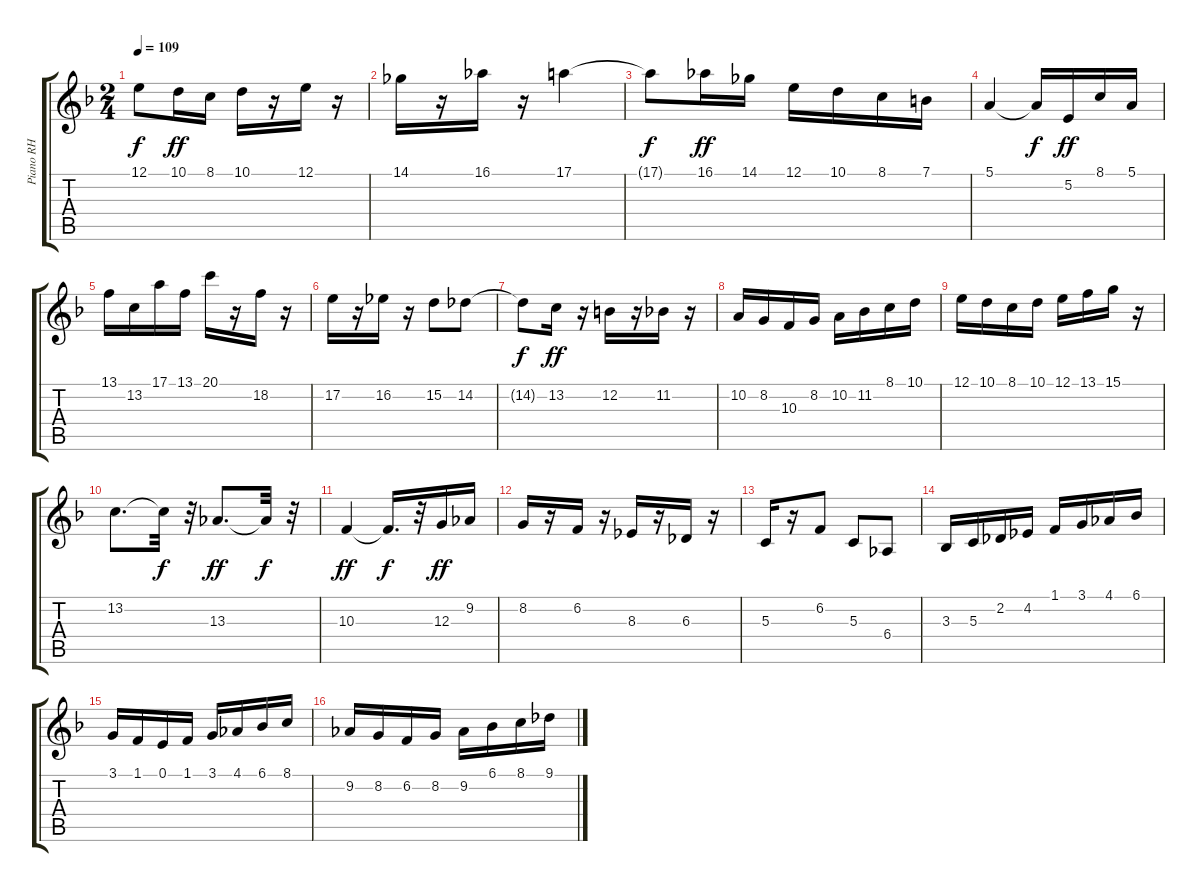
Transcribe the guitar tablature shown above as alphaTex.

\track ("Piano RH" "Piano RH") {instrument acousticgrandpiano}
\staff {score tabs}
\tuning (E4 B3 G3 D3 A2 E2) {hide}
\ts (2 4)
\tempo 109
\clef g2
\ks f
12.1{t}.8{dy f} 10.1.16{dy ff} 8.1.16 10.1.16 r.16 12.1.16 r.16 |
14.1.16 r.16 16.1.16 r.16 17.1.4 |
17.1{t}.8{dy f} 16.1.16{dy ff} 14.1.16 12.1.16 10.1.16 8.1.16 7.1.16 |
5.1.4 5.1{t}.16{dy f} 5.2.16{dy ff} 8.1.16 5.1.16 |
13.1.16 13.2.16 17.1.16 13.1.16 20.1.16 r.16 18.2.16 r.16 |
17.2.16 r.16 16.2.16 r.16 15.2.8 14.2.8 |
14.2{t}.8{dy f} 13.2.16{dy ff} r.16 12.2.16 r.16 11.2.16 r.16 |
10.2.16 8.2.16 10.3.16 8.2.16 10.2.16 11.2.16 8.1.16 10.1.16 |
12.1.16 10.1.16 8.1.16 10.1.16 12.1.16 13.1.16 15.1.16 r.16 |
13.2.8{d} 13.2{t}.32{dy f} r.32 13.3.8{d dy ff} 13.3{t}.32{dy f} r.32 |
10.3.4{dy ff} 10.3{t}.16{d dy f} r.32 12.3.16{dy ff} 9.2.16 |
8.2.16 r.16 6.2.16 r.16 8.3.16 r.16 6.3.16 r.16 |
5.3.16 r.16 6.2.8 5.3.8 6.4.8 |
3.3.16 5.3.16 2.2.16 4.2.16 1.1.16 3.1.16 4.1.16 6.1.16 |
3.1.16 1.1.16 0.1.16 1.1.16 3.1.16 4.1.16 6.1.16 8.1.16 |
9.2.16 8.2.16 6.2.16 8.2.16 9.2.16 6.1.16 8.1.16 9.1.16
